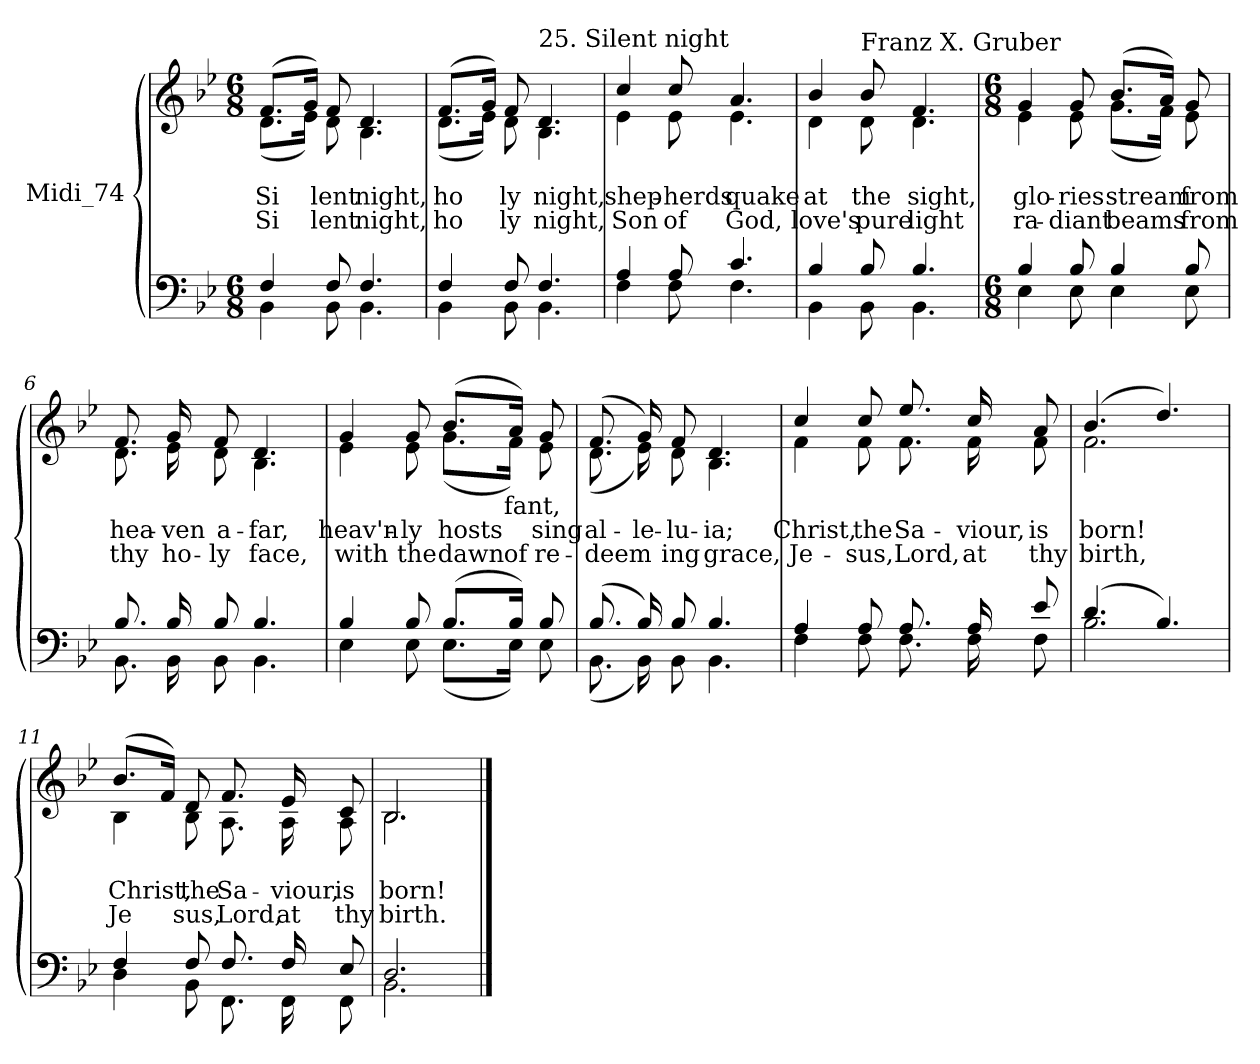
**kern	**kern	**text	**text	**text
*part2	*part1	*part1	*part1	*part1
*staff2	*staff1	*staff1	*staff1	*staff1
*I"Midi_74	*I"Midi_74	*	*	*
*clefF4	*clefG2	*	*	*
*k[b-e-]	*k[b-e-]	*	*	*
*B-:	*B-:	*	*	*
*M6/8	*M6/8	*	*	*
=1	=1	=1	=1	=1
*^	*	*	*	*
!	!	!LO:TX:a:cj:t=Josef Mohr,\ntranslated by John F. Young	!	!	!
!	!	!	!LO:LY:b	!	!LO:LY:b
*	*	*^	*	*	*
!	!	!	!	!	!LO:LY:b	!
4F/	4BB-\	(>8.f/L	(<8.d\L	.	Si	Si
.	.	16g/J)	16e-\J)	.	.	.
!	!	!	!	!LO:LY:b	!	!LO:LY:b
!	!	!	!	!	!LO:LY:b	!
8F/	8BB-\	8f/	8d\	.	lent	lent
!	!	!	!	!LO:LY:b	!	!LO:LY:b
!	!	!	!	!	!LO:LY:b	!
4.F/	4.BB-\	4.d/	4.B-\	.	night,	night,
=2	=2	=2	=2	=2	=2	=2
!	!	!	!	!LO:LY:b	!	!LO:LY:b
!	!	!	!	!	!LO:LY:b	!
4F/	4BB-\	(>8.f/L	(<8.d\L	.	ho	ho
.	.	16g/J)	16e-\J)	.	.	.
!	!	!	!	!LO:LY:b	!	!LO:LY:b
!	!	!	!	!	!LO:LY:b	!
8F/	8BB-\	8f/	8d\	.	ly	ly
!	!	!LO:TX:a:t=25. Silent night	!	!	!	!
!	!	!	!	!LO:LY:b	!	!LO:LY:b
!	!	!	!	!	!LO:LY:b	!
4.F/	4.BB-\	4.d/	4.B-\	.	night,	night,
=3	=3	=3	=3	=3	=3	=3
!	!	!	!	!LO:LY:b	!	!LO:LY:b
!	!	!	!	!	!LO:LY:b	!
4A/	4F\	4cc/	4e-\	.	shep-	Son
!	!	!	!	!LO:LY:b	!	!LO:LY:b
!	!	!	!	!	!LO:LY:b	!
8A/	8F\	8cc/	8e-\	.	-herds	of
!	!	!	!	!LO:LY:b	!	!LO:LY:b
!	!	!	!	!	!LO:LY:b	!
4.c/	4.F\	4.a/	4.e-\	.	quake	God,
=4	=4	=4	=4	=4	=4	=4
!	!	!	!	!LO:LY:b	!	!LO:LY:b
!	!	!	!	!	!LO:LY:b	!
4B-/	4BB-\	4b-/	4d\	.	at	love's
!	!	!LO:TX:a:t=Franz X. Gruber	!	!	!	!
!	!	!	!	!LO:LY:b	!	!LO:LY:b
!	!	!	!	!	!LO:LY:b	!
8B-/	8BB-\	8b-/	8d\	.	the	pure
!	!	!	!	!LO:LY:b	!	!LO:LY:b
!	!	!	!	!	!LO:LY:b	!
4.B-/	4.BB-\	4.f/	4.d\	.	sight,	light
!!LO:LB:g=z	!!
=5	=5	=5	=5	=5	=5	=5
*M6/8	*	*M6/8	*	*	*	*
!	!	!	!	!LO:LY:b	!	!LO:LY:b
!	!	!	!	!	!LO:LY:b	!
4B-	4E-\	4g/	4e-\	.	glo-	ra-
!	!	!	!	!LO:LY:b	!	!LO:LY:b
!	!	!	!	!	!LO:LY:b	!
8B-	8E-\	8g/	8e-\	.	-ries	diant
!	!	!	!	!LO:LY:b	!	!LO:LY:b
!	!	!	!	!	!LO:LY:b	!
4B-	4E-\	(>8.b-/L	(<8.g\L	.	stream	beams
.	.	16a/J)	16f\J)	.	.	.
!	!	!	!	!LO:LY:b	!	!LO:LY:b
!	!	!	!	!	!LO:LY:b	!
8B-	8E-\	8g/	8e-\	.	from	from
=6	=6	=6	=6	=6	=6	=6
!	!	!	!	!LO:LY:b	!	!LO:LY:b
!	!	!	!	!	!LO:LY:b	!
8.B-	8.BB-\	8.f/	8.d\	.	hea-	-thy
!	!	!	!	!LO:LY:b	!	!LO:LY:b
!	!	!	!	!	!LO:LY:b	!
16B-	16BB-\	16g/	16e-\	.	-ven	ho-
!	!	!	!	!LO:LY:b	!	!LO:LY:b
!	!	!	!	!	!LO:LY:b	!
8B-	8BB-\	8f/	8d\	.	a-	ly
!	!	!	!	!LO:LY:b	!	!LO:LY:b
!	!	!	!	!	!LO:LY:b	!
4.B-	4.BB-\	4.d/	4.B-\	.	-far,	face,
=7	=7	=7	=7	=7	=7	=7
!	!	!	!	!LO:LY:b	!	!LO:LY:b
!	!	!	!	!	!LO:LY:b	!
4B-	4E-\	4g/	4e-\	.	-heav'n-	-with
!	!	!	!	!LO:LY:b	!	!LO:LY:b
!	!	!	!	!	!LO:LY:b	!
8B-	8E-\	8g/	8e-\	.	-ly	the
!	!	!	!	!LO:LY:b	!	!LO:LY:b
!	!	!	!	!	!LO:LY:b	!
(>8.B-L	(<8.E-\L	(>8.b-/L	(<8.g\L	.	hosts	-dawn
!	!	!	!	!LO:LY:b	!	!LO:LY:b
16B-J)	16E-\J)	16a/J)	16f\J)	fant,	.	of
!	!	!	!	!LO:LY:b	!	!LO:LY:b
!	!	!	!	!	!LO:LY:b	!
8B-	8E-\	8g/	8e-\	.	sing	re-
=8	=8	=8	=8	=8	=8	=8
!	!	!	!	!LO:LY:b	!	!LO:LY:b
!	!	!	!	!	!LO:LY:b	!
(>8.B-	(<8.BB-\	(>8.f/	(<8.d\	.	al-	-deem
!	!	!	!	!LO:LY:b	!	!LO:LY:b
!	!	!	!	!	!LO:LY:b	!
16B-)	16BB-\)	16g/)	16e-\)	.	-le-	-
!	!	!	!	!LO:LY:b	!	!LO:LY:b
!	!	!	!	!	!LO:LY:b	!
8B-	8BB-\	8f/	8d\	.	-lu-	ing
!	!	!	!	!LO:LY:b	!	!LO:LY:b
!	!	!	!	!	!LO:LY:b	!
4.B-	4.BB-\	4.d/	4.B-\	.	-ia;	grace,
!!LO:LB:g=z	!!
=9	=9	=9	=9	=9	=9	=9
!	!	!	!	!LO:LY:b	!	!LO:LY:b
!	!	!	!	!	!LO:LY:b	!
4A/	4F\	4cc/	4f\	.	Christ,	Je-
!	!	!	!	!LO:LY:b	!	!LO:LY:b
!	!	!	!	!	!LO:LY:b	!
8A/	8F\	8cc/	8f\	.	the	sus,
!	!	!	!	!LO:LY:b	!	!LO:LY:b
!	!	!	!	!	!LO:LY:b	!
8.A/	8.F\	8.ee-/	8.f\	.	Sa-	-Lord,
!	!	!	!	!LO:LY:b	!	!LO:LY:b
!	!	!	!	!	!LO:LY:b	!
16A/	16F\	16cc/	16f\	.	-viour,	-at
!	!	!	!	!LO:LY:b	!	!LO:LY:b
!	!	!	!	!	!LO:LY:b	!
8e-/	8F\	8a/	8f\	.	is	thy
=10	=10	=10	=10	=10	=10	=10
!	!	!	!	!LO:LY:b	!	!LO:LY:b
!	!	!	!	!	!LO:LY:b	!
(>4.d/	2.B-\	(>4.b-/	2.f\	.	born!	birth,
4.B-/)	.	4.dd/)	.	.	.	.
=11	=11	=11	=11	=11	=11	=11
!	!	!	!	!LO:LY:b	!	!LO:LY:b
!	!	!	!	!	!LO:LY:b	!
4F/	4D\	(>8.b-/L	4B-\	.	Christ,	Je
.	.	16f/J)	.	.	.	.
!	!	!	!	!LO:LY:b	!	!LO:LY:b
!	!	!	!	!	!LO:LY:b	!
8F/	8BB-\	8d/	8B-\	.	the	sus,
!	!	!	!	!LO:LY:b	!	!LO:LY:b
!	!	!	!	!	!LO:LY:b	!
8.F/	8.FF\	8.f/	8.A\	.	Sa-	-Lord,
!	!	!	!	!LO:LY:b	!	!LO:LY:b
!	!	!	!	!	!LO:LY:b	!
16F/	16FF\	16e-/	16A\	.	-viour,	-at
!	!	!	!	!LO:LY:b	!	!LO:LY:b
!	!	!	!	!	!LO:LY:b	!
8E-/	8FF\	8c/	8A\	.	is	thy
=12	=12	=12	=12	=12	=12	=12
!	!	!	!	!LO:LY:b	!	!LO:LY:b
!	!	!	!	!	!LO:LY:b	!
2.D/	2.BB-\	2.B-/	2.B-\	.	born!	birth.
*v	*v	*	*	*	*	*
*	*v	*v	*	*	*
==	==	==	==	==
*-	*-	*-	*-	*-
